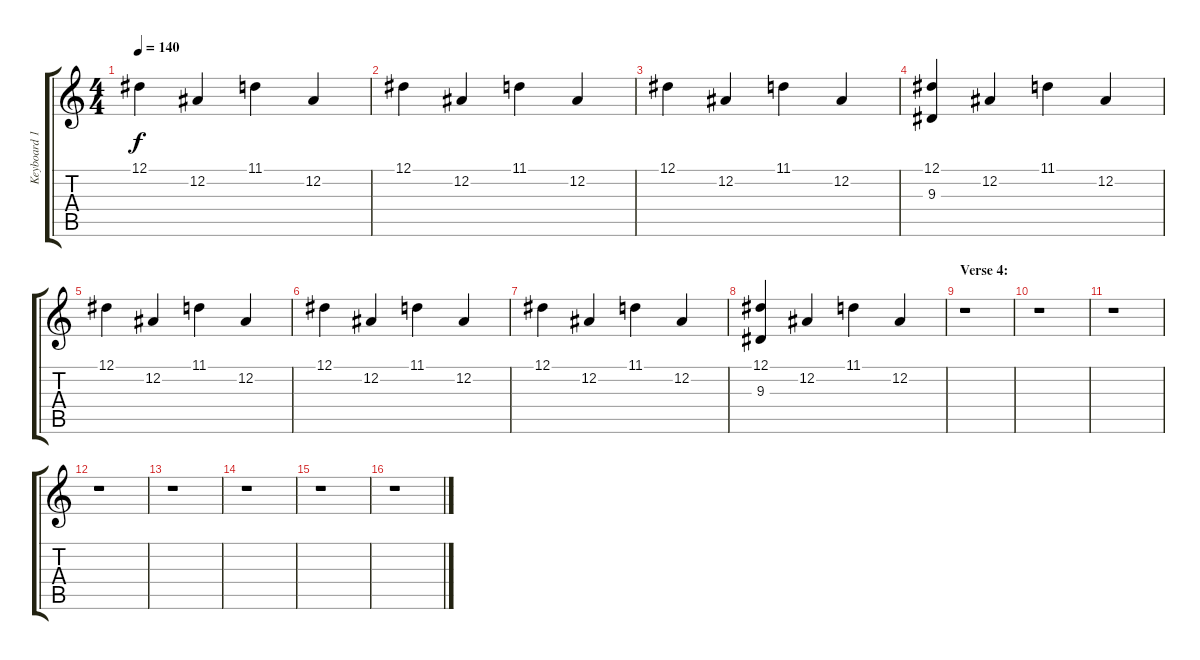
\track ("Keyboard 1" "Keyboard 1") {instrument acousticgrandpiano}
\staff {score tabs}
\tuning (Eb4 Bb3 Gb3 Db3 Ab2 Eb2) {hide}
\ts (4 4)
\tempo 140
\clef g2
\ks c
12.1.4{dy f} 12.2.4 11.1.4 12.2.4 |
12.1.4 12.2.4 11.1.4 12.2.4 |
12.1.4 12.2.4 11.1.4 12.2.4 |
(12.1 9.3).4 12.2.4 11.1.4 12.2.4 |
12.1.4 12.2.4 11.1.4 12.2.4 |
12.1.4 12.2.4 11.1.4 12.2.4 |
12.1.4 12.2.4 11.1.4 12.2.4 |
(12.1 9.3).4 12.2.4 11.1.4 12.2.4 |
\section ("" "Verse 4:")
r.1 |
r.1 |
r.1 |
r.1 |
r.1 |
r.1 |
r.1 |
r.1
